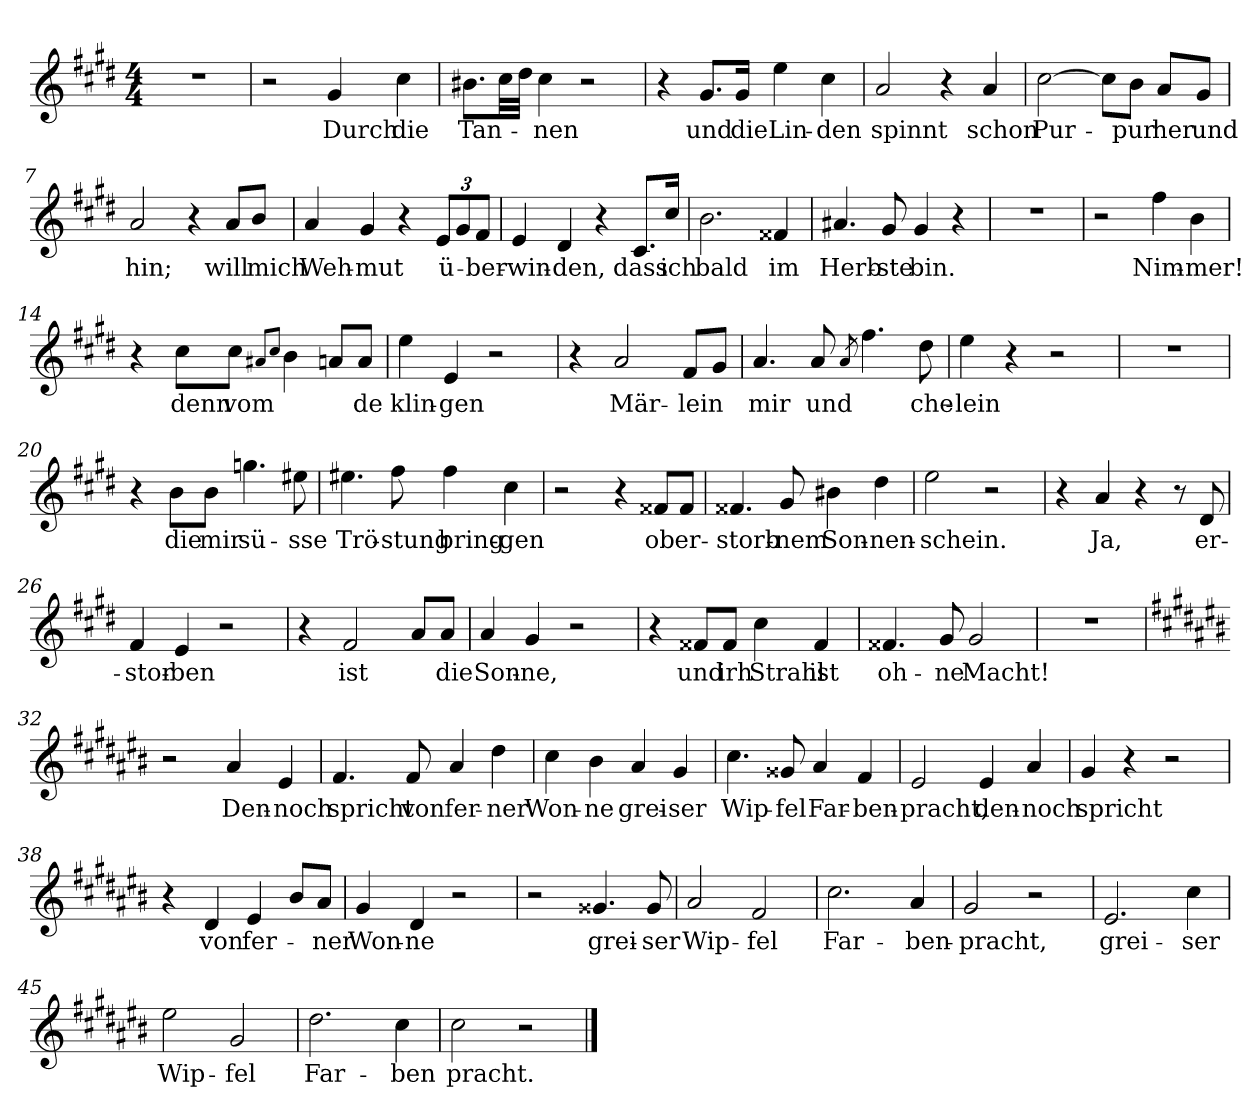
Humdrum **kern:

**kern	**text
*part1	*part1
*staff1	*staff1
*clefG2	*
*k[f#c#g#d#]	*
*M4/4	*
=1	=1
1r	.
=2	=2
2r	.
!	!LO:LY:b
4g#/	Durch
!	!LO:LY:b
4cc#\	die
=3	=3
!	!LO:LY:b
8.b#X\L	Tan-
32cc#\LL	.
32dd#\JJJ	.
!	!LO:LY:b
4cc#\	-nen
2r	.
=4	=4
4r	.
!	!LO:LY:b
8.g#/L	und
!	!LO:LY:b
16g#/Jk	die
!	!LO:LY:b
4ee\	Lin-
!	!LO:LY:b
4cc#\	-den
=5	=5
!	!LO:LY:b
2a/	spinnt
4r	.
!	!LO:LY:b
4a/	schon
=6	=6
!	!LO:LY:b
[2cc#\	Pur-
8cc#\L]	.
!	!LO:LY:b
8b\J	-pur
!	!LO:LY:b
8a/L	her
!	!LO:LY:b
8g#/J	und
=7	=7
!	!LO:LY:b
2a/	hin;
4r	.
!	!LO:LY:b
8a/L	will
!	!LO:LY:b
8b/J	mich
!!LO:LB:g=z
=8	=8
!	!LO:LY:b
4a/	Weh-
!	!LO:LY:b
4g#/	-mut
4r	.
!	!LO:LY:b
12e/L	ü-
12g#/	.
!	!LO:LY:b
12f#/J	-ber-
=9	=9
!	!LO:LY:b
4e/	-win-
!	!LO:LY:b
4d#/	-den,
4r	.
!	!LO:LY:b
8.c#/L	dass
!	!LO:LY:b
16cc#/Jk	ich
=10	=10
!	!LO:LY:b
2.b\	bald
!	!LO:LY:b
4f##X/	im
=11	=11
!	!LO:LY:b
4.a#X/	Herb-
!	!LO:LY:b
8g#/	-ste
!	!LO:LY:b
4g#/	bin.
4r	.
=12	=12
1r	.
=13	=13
2r	.
!	!LO:LY:b
4ff#\	Nim-
!	!LO:LY:b
4b\	-mer!
=14	=14
4r	.
!	!LO:LY:b
8cc#\L	denn
!	!LO:LY:b
8cc#\J	vom
8qa#X/L	.
8qcc#/J	.
4b\	.
8an/L	.
!	!LO:LY:b
8a/J	-de
=15	=15
!	!LO:LY:b
4ee\	klin-
!	!LO:LY:b
4e/	-gen
2r	.
!!LO:LB:g=z
=16	=16
4r	.
!	!LO:LY:b
2a/	Mär-
!	!LO:LY:b
8f#/L	-lein
8g#/J	.
=17	=17
!	!LO:LY:b
4.a/	mir
!	!LO:LY:b
8a/	und
8qa/	.
4.ff#\	.
!	!LO:LY:b
8dd#\	-che-
=18	=18
!	!LO:LY:b
4ee\	-lein
4r	.
2r	.
=19	=19
1r	.
=20	=20
4r	.
!	!LO:LY:b
8b\L	die
!	!LO:LY:b
8b\J	mir
!	!LO:LY:b
4.ggn\	sü-
!	!LO:LY:b
8ee#X\	-sse
=21	=21
!	!LO:LY:b
4.ee#X\	Trö-
!	!LO:LY:b
8ff#\	-stung
!	!LO:LY:b
4ff#\	bring-
!	!LO:LY:b
4cc#\	-gen
=22	=22
2r	.
4r	.
!	!LO:LY:b
8f##X/L	ob
!	!LO:LY:b
8f##/J	er-
!!LO:LB:g=z
=23	=23
!	!LO:LY:b
4.f##X/	storb-
!	!LO:LY:b
8g#/	-nem
!	!LO:LY:b
4b#X\	Son-
!	!LO:LY:b
4dd#\	-nen-
=24	=24
!	!LO:LY:b
2ee\	-schein.
2r	.
=25	=25
4r	.
!	!LO:LY:b
4a/	Ja,
4r	.
8r	.
!	!LO:LY:b
8d#/	er-
=26	=26
!	!LO:LY:b
4f#/	-stor-
!	!LO:LY:b
4e/	-ben
2r	.
=27	=27
4r	.
!	!LO:LY:b
2f#/	ist
8a/L	.
!	!LO:LY:b
8a/J	die
=28	=28
!	!LO:LY:b
4a/	Son-
!	!LO:LY:b
4g#/	-ne,
2r	.
=29	=29
4r	.
!	!LO:LY:b
8f##X/L	und
!	!LO:LY:b
8f##/J	irh
!	!LO:LY:b
4cc#\	Strahl
!	!LO:LY:b
4f##/	ist
=30	=30
!	!LO:LY:b
4.f##X/	oh-
!	!LO:LY:b
8g#/	-ne
!	!LO:LY:b
2g#/	Macht!
!!LO:LB:g=z
=31	=31
1r	.
=32	=32
*k[f#c#g#d#a#e#b#]	*
2r	.
!	!LO:LY:b
4a#/	Den-
!	!LO:LY:b
4e#/	-noch
=33	=33
!	!LO:LY:b
4.f#/	spricht
!	!LO:LY:b
8f#/	von
!	!LO:LY:b
4a#/	fer-
!	!LO:LY:b
4dd#\	-ner
=34	=34
!	!LO:LY:b
4cc#\	Won-
!	!LO:LY:b
4b#\	-ne
!	!LO:LY:b
4a#/	grei-
!	!LO:LY:b
4g#/	-ser
=35	=35
!	!LO:LY:b
4.cc#\	Wip-
!	!LO:LY:b
8g##X/	-fel
!	!LO:LY:b
4a#/	Far-
!	!LO:LY:b
4f#/	-ben-
=36	=36
!	!LO:LY:b
2e#/	-pracht,
!	!LO:LY:b
4e#/	den-
!	!LO:LY:b
4a#/	-noch
=37	=37
!	!LO:LY:b
4g#/	spricht
4r	.
2r	.
!!LO:LB:g=z
=38	=38
4r	.
!	!LO:LY:b
4d#/	von
!	!LO:LY:b
4e#/	fer-
8b#/L	.
!	!LO:LY:b
8a#/J	-ner
=39	=39
!	!LO:LY:b
4g#/	Won-
!	!LO:LY:b
4d#/	-ne
2r	.
=40	=40
2r	.
!	!LO:LY:b
4.g##X/	grei-
!	!LO:LY:b
8g##/	-ser
=41	=41
!	!LO:LY:b
2a#/	Wip-
!	!LO:LY:b
2f#/	-fel
=42	=42
!	!LO:LY:b
2.cc#\	Far-
!	!LO:LY:b
4a#/	-ben-
=43	=43
!	!LO:LY:b
2g#/	-pracht,
2r	.
=44	=44
!	!LO:LY:b
2.e#/	grei-
!	!LO:LY:b
4cc#\	-ser
=45	=45
!	!LO:LY:b
2ee#\	Wip-
!	!LO:LY:b
2g#/	-fel
=46	=46
!	!LO:LY:b
2.dd#\	Far-
!	!LO:LY:b
4cc#\	-ben
=47	=47
!	!LO:LY:b
2cc#\	pracht.
2r	.
==	==
*-	*-
